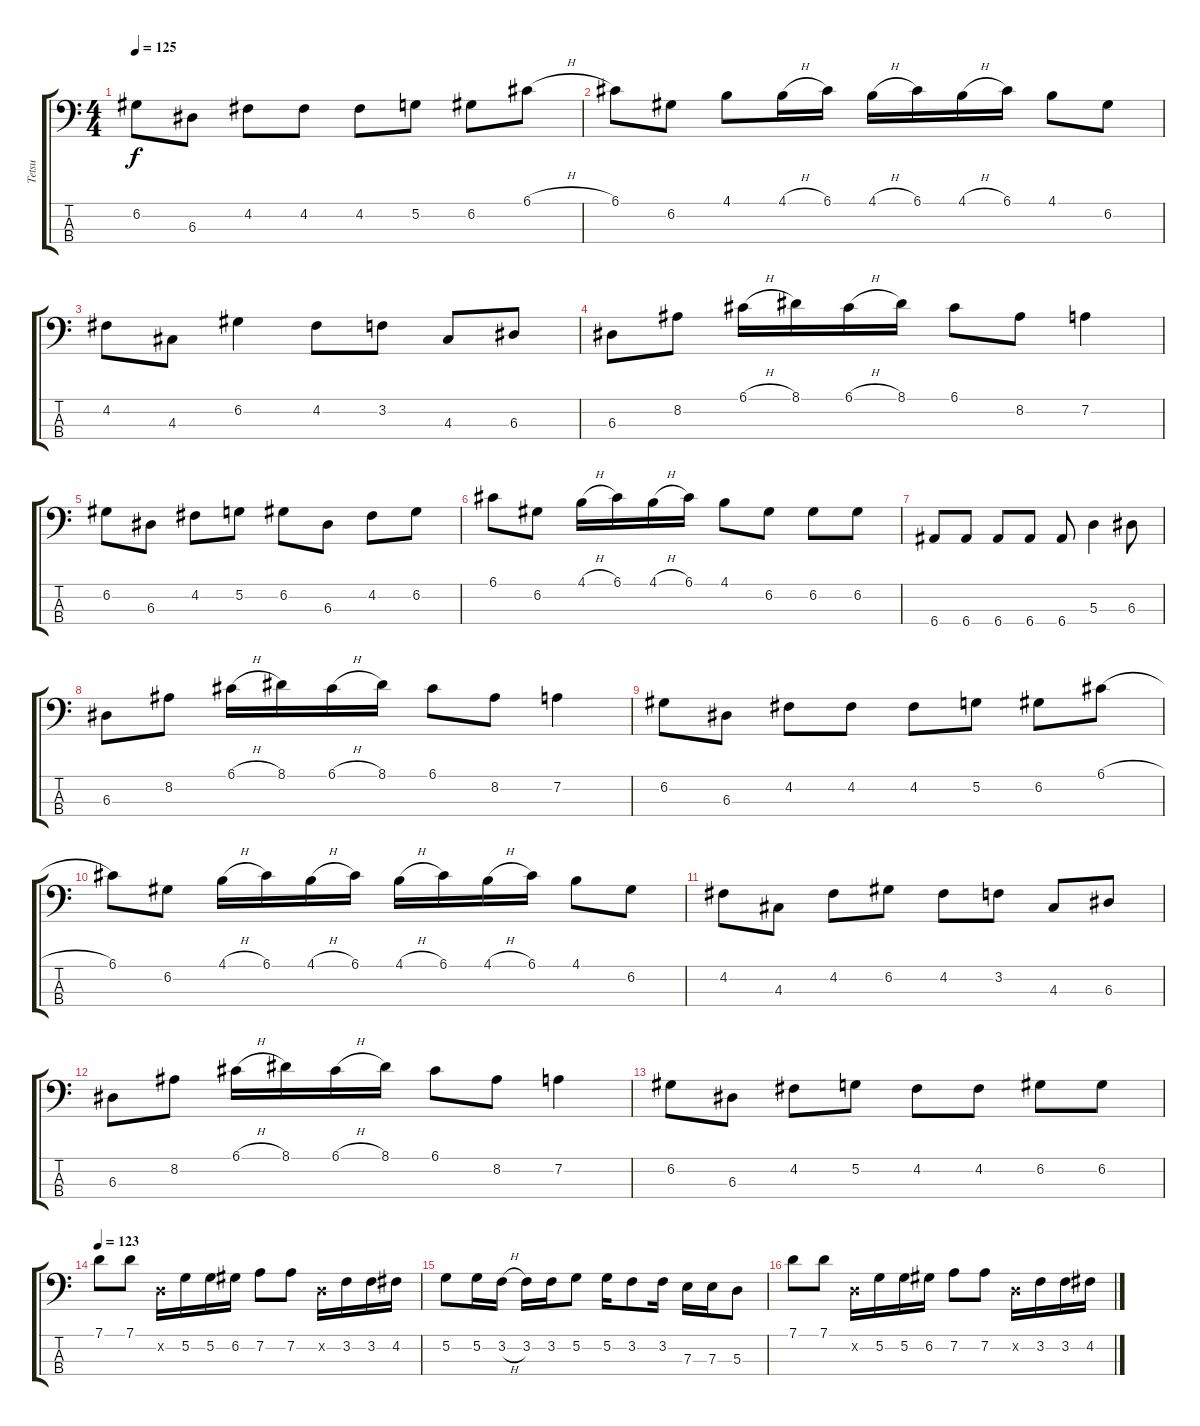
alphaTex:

\track ("Tetsu" "Tetsu") {instrument electricbasspick}
\staff {score tabs}
\tuning (G2 D2 A1 E1) {hide}
\ts (4 4)
\tempo 125
\clef f4
\ks c
6.2.8{dy f} 6.3.8 4.2.8 4.2.8 4.2.8 5.2.8 6.2.8 6.1{h}.8 |
6.1.8 6.2.8 4.1.8 4.1{h}.16 6.1.16 4.1{h}.16 6.1.16 4.1{h}.16 6.1.16 4.1.8 6.2.8 |
4.2.8 4.3.8 6.2.4 4.2.8 3.2.8 4.3.8 6.3.8 |
6.3.8 8.2.8 6.1{h}.16 8.1.16 6.1{h}.16 8.1.16 6.1.8 8.2.8 7.2.4 |
6.2.8 6.3.8 4.2.8 5.2.8 6.2.8 6.3.8 4.2.8 6.2.8 |
6.1.8 6.2.8 4.1{h}.16 6.1.16 4.1{h}.16 6.1.16 4.1.8 6.2.8 6.2.8 6.2.8 |
6.4.8 6.4.8 6.4.8 6.4.8 6.4.8 5.3.4 6.3.8 |
6.3.8 8.2.8 6.1{h}.16 8.1.16 6.1{h}.16 8.1.16 6.1.8 8.2.8 7.2.4 |
6.2.8 6.3.8 4.2.8 4.2.8 4.2.8 5.2.8 6.2.8 6.1{h}.8 |
6.1.8 6.2.8 4.1{h}.16 6.1.16 4.1{h}.16 6.1.16 4.1{h}.16 6.1.16 4.1{h}.16 6.1.16 4.1.8 6.2.8 |
4.2.8 4.3.8 4.2.8 6.2.8 4.2.8 3.2.8 4.3.8 6.3.8 |
6.3.8 8.2.8 6.1{h}.16 8.1.16 6.1{h}.16 8.1.16 6.1.8 8.2.8 7.2.4 |
6.2.8 6.3.8 4.2.8 5.2.8 4.2.8 4.2.8 6.2.8 6.2.8 |
\tempo 123
7.1.8{volume 14} 7.1.8 0.2{x}.16 5.2.16 5.2.16 6.2.16 7.2.8 7.2.8 0.2{x}.16 3.2.16 3.2.16 4.2.16 |
5.2.8 5.2.16 3.2{h}.16 3.2.16 3.2.16 5.2.8 5.2.16 3.2.8 3.2.16 7.3.16 7.3.16 5.3.8 |
7.1.8 7.1.8 0.2{x}.16 5.2.16 5.2.16 6.2.16 7.2.8 7.2.8 0.2{x}.16 3.2.16 3.2.16 4.2.16
